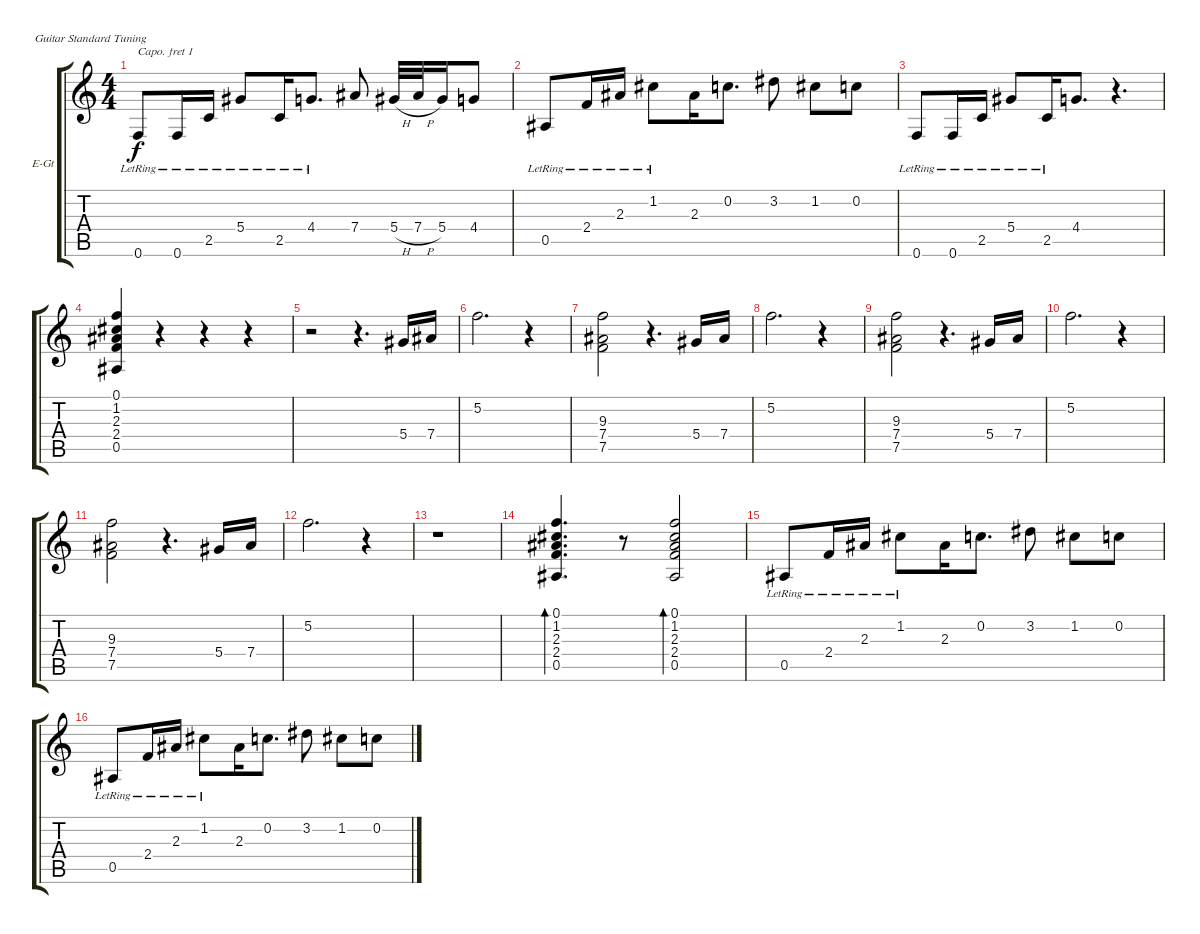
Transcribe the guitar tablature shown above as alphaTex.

\bracketExtendMode groupsimilarinstruments
\firstSystemTrackNameOrientation horizontal
\otherSystemsTrackNameOrientation horizontal
\track ("Sammy Duet" "E-Gt") {instrument electricguitarclean}
\staff {score tabs}
\capo 1
\tuning (E4 B3 G3 D3 A2 E2)
\ts (4 4)
\tempo (80 hide)
\clef g2
\ks c
0.6{lr}.8{dy f} 0.6{lr}.16 2.5{lr}.16 5.4{lr}.8 2.5{lr}.16 4.4{lr}.8{d} 7.4.8 5.4{h}.32 7.4{h}.32 5.4.16 4.4.8 |
0.5{lr}.8 2.4{lr}.16 2.3{lr}.16 1.2{lr}.8 2.3.16 0.2.8{d} 3.2.8 1.2.8 0.2.8 |
0.6{lr}.8 0.6{lr}.16 2.5{lr}.16 5.4{lr}.8 2.5{lr}.16 4.4.8{d} r.4{d} |
(0.1 1.2 2.3 2.4 0.5).4 r.4 r.4 r.4 |
r.2 r.4{d} 5.4.16 7.4.16 |
5.2.2{d} r.4 |
(9.3 7.4 7.5).2 r.4{d} 5.4.16 7.4.16 |
5.2.2{d} r.4 |
(9.3 7.4 7.5).2 r.4{d} 5.4.16 7.4.16 |
5.2.2{d} r.4 |
(9.3 7.4 7.5).2 r.4{d} 5.4.16 7.4.16 |
5.2.2{d} r.4 |
r.1 |
(0.1 1.2 2.3 2.4 0.5).4{d bd 30} r.8 (0.1 1.2 2.3 2.4 0.5).2{bd 30} |
0.5{lr}.8 2.4{lr}.16 2.3{lr}.16 1.2{lr}.8 2.3.16 0.2.8{d} 3.2.8 1.2.8 0.2.8 |
0.5{lr}.8 2.4{lr}.16 2.3{lr}.16 1.2{lr}.8 2.3.16 0.2.8{d} 3.2.8 1.2.8 0.2.8
